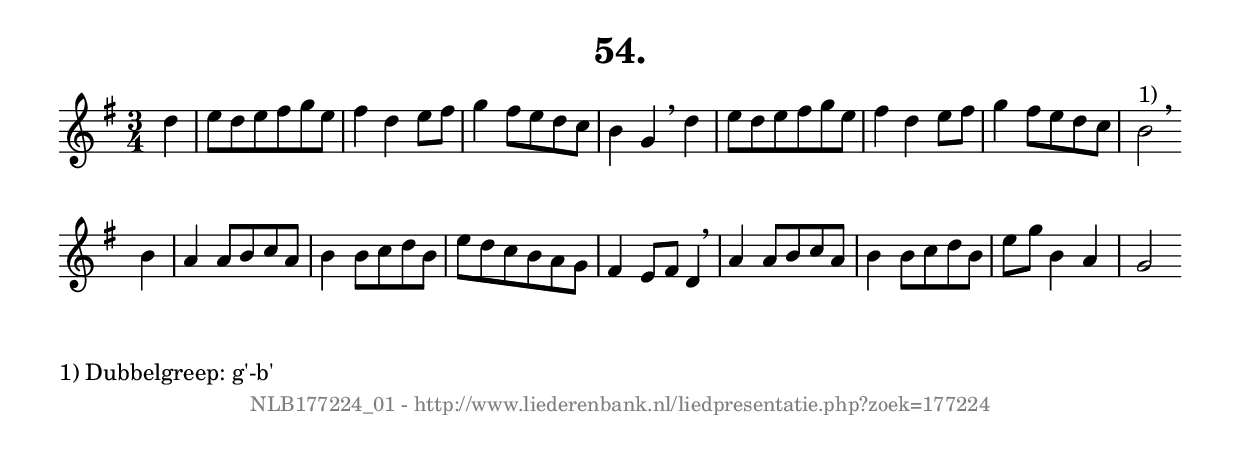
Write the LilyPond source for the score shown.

%
% produced by wce2krn 1.64 (7 June 2014)
%
\version"2.16"
#(append! paper-alist '(("long" . (cons (* 210 mm) (* 2000 mm)))))
#(set-default-paper-size "long")
sb = {\breathe}
mBreak = {\breathe }
bBreak = {\breathe }
x = {\once\override NoteHead #'style = #'cross }
gl=\glissando
itime={\override Staff.TimeSignature #'stencil = ##f }
ficta = {\once\set suggestAccidentals = ##t}
fine = {\once\override Score.RehearsalMark #'self-alignment-X = #1 \mark \markup {\italic{Fine}}}
dc = {\once\override Score.RehearsalMark #'self-alignment-X = #1 \mark \markup {\italic{D.C.}}}
dcf = {\once\override Score.RehearsalMark #'self-alignment-X = #1 \mark \markup {\italic{D.C. al Fine}}}
dcc = {\once\override Score.RehearsalMark #'self-alignment-X = #1 \mark \markup {\italic{D.C. al Coda}}}
ds = {\once\override Score.RehearsalMark #'self-alignment-X = #1 \mark \markup {\italic{D.S.}}}
dsf = {\once\override Score.RehearsalMark #'self-alignment-X = #1 \mark \markup {\italic{D.S. al Fine}}}
dsc = {\once\override Score.RehearsalMark #'self-alignment-X = #1 \mark \markup {\italic{D.S. al Coda}}}
pv = {\set Score.repeatCommands = #'((volta "1"))}
sv = {\set Score.repeatCommands = #'((volta "2"))}
tv = {\set Score.repeatCommands = #'((volta "3"))}
qv = {\set Score.repeatCommands = #'((volta "4"))}
xv = {\set Score.repeatCommands = #'((volta #f))}
\header{ tagline = ""
title = "54."
}
\score {{
\key g \major
\relative g'
{
\set melismaBusyProperties = #'()
\partial 32*8
\time 3/4
\tempo 4=120
\override Score.MetronomeMark #'transparent = ##t
\override Score.RehearsalMark #'break-visibility = #(vector #t #t #f)
d'4 e8 d e fis g e fis4 d e8 fis g4 fis8 e d c b4 g \sb d' e8 d e fis g e fis4 d e8 fis g4 fis8 e d c b2^"1)" \bar ":|:" \bBreak
b4 a a8 b c a b4 b8 c d b e d c b a g fis4 e8 fis d4 \sb a' a8 b c a b4 b8 c d b e g b,4 a g2 \bar ":|"
 }}
 \midi { }
 \layout {
            indent = 0.0\cm
}
}
\markup { \wordwrap-string #" 
1) Dubbelgreep: g'-b'
"}
\markup { \vspace #0 } \markup { \with-color #grey \fill-line { \center-column { \smaller "NLB177224_01 - http://www.liederenbank.nl/liedpresentatie.php?zoek=177224" } } }
